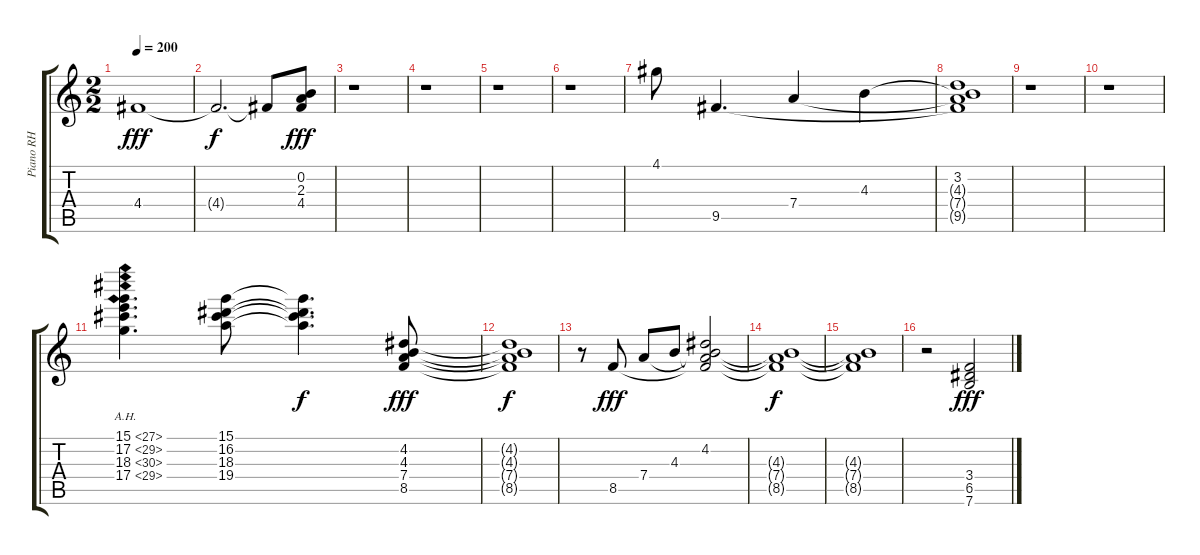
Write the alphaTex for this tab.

\track ("Piano RH" "Piano RH") {instrument acousticgrandpiano}
\staff {score tabs}
\tuning (E5 B4 G4 D4 A3 E3) {hide}
\ts (2 2)
\tempo 200
\clef g2
\ks c
4.4.1{dy fff} |
4.4{t}.2{d dy f} 4.4{t}.8 (0.2 2.3 4.4).8{dy fff} |
r.1 |
r.1 |
r.1 |
r.1 |
4.1.8 9.5.4{d} 7.4.4 4.3.4 |
(3.2 4.3{t} 7.4{t} 9.5{t}).1 |
r.1 |
r.1 |
(15.1{ah 12} 17.2{ah 12} 18.3{ah 12} 17.4{ah 12}).4{d} (15.1 16.2 18.3 19.4).8 (15.1{t} 16.2{t} 18.3{t} 19.4{t}).4{d dy f} (4.2 4.3 7.4 8.5).8{dy fff} |
(4.2{t} 4.3{t} 7.4{t} 8.5{t}).1{dy f} |
r.8 8.5.8{dy fff} 7.4.8 4.3.8 (4.2 4.3{t} 7.4{t} 8.5{t}).2 |
(4.3{t} 7.4{t} 8.5{t}).1{dy f} |
(4.3{t} 7.4{t} 8.5{t}).1 |
r.2 (3.4 6.5 7.6).2{dy fff}
